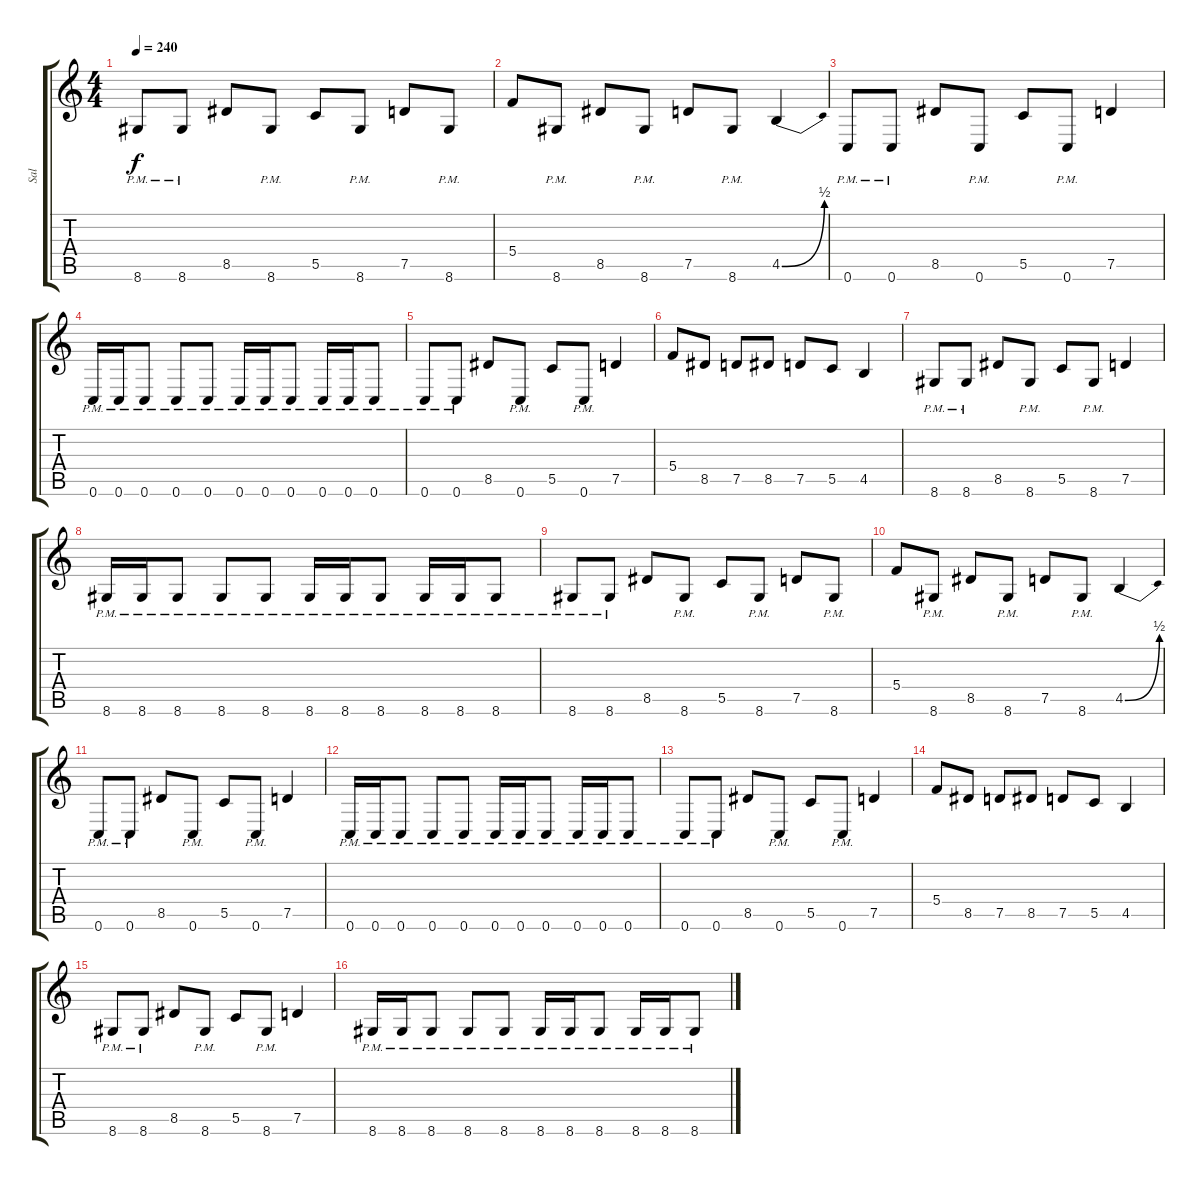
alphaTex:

\track ("Sal" "Sal") {instrument distortionguitar}
\staff {score tabs}
\tuning (D4 A3 F3 C3 G2 C2) {hide}
\ts (4 4)
\tempo 240
\clef g2
\ks c
8.6{pm}.8{dy f} 8.6{pm}.8 8.5.8 8.6{pm}.8 5.5.8 8.6{pm}.8 7.5.8 8.6{pm}.8 |
5.4.8 8.6{pm}.8 8.5.8 8.6{pm}.8 7.5.8 8.6{pm}.8 4.5{be (bend 0 0 60 2)}.4 |
0.6{pm}.8 0.6{pm}.8 8.5.8 0.6{pm}.8 5.5.8 0.6{pm}.8 7.5.4 |
0.6{pm}.16 0.6{pm}.16 0.6{pm}.8 0.6{pm}.8 0.6{pm}.8 0.6{pm}.16 0.6{pm}.16 0.6{pm}.8 0.6{pm}.16 0.6{pm}.16 0.6{pm}.8 |
0.6{pm}.8 0.6{pm}.8 8.5.8 0.6{pm}.8 5.5.8 0.6{pm}.8 7.5.4 |
5.4.8 8.5.8 7.5.8 8.5.8 7.5.8 5.5.8 4.5.4 |
8.6{pm}.8 8.6{pm}.8 8.5.8 8.6{pm}.8 5.5.8 8.6{pm}.8 7.5.4 |
8.6{pm}.16 8.6{pm}.16 8.6{pm}.8 8.6{pm}.8 8.6{pm}.8 8.6{pm}.16 8.6{pm}.16 8.6{pm}.8 8.6{pm}.16 8.6{pm}.16 8.6{pm}.8 |
8.6{pm}.8 8.6{pm}.8 8.5.8 8.6{pm}.8 5.5.8 8.6{pm}.8 7.5.8 8.6{pm}.8 |
5.4.8 8.6{pm}.8 8.5.8 8.6{pm}.8 7.5.8 8.6{pm}.8 4.5{be (bend 0 0 60 2)}.4 |
0.6{pm}.8 0.6{pm}.8 8.5.8 0.6{pm}.8 5.5.8 0.6{pm}.8 7.5.4 |
0.6{pm}.16 0.6{pm}.16 0.6{pm}.8 0.6{pm}.8 0.6{pm}.8 0.6{pm}.16 0.6{pm}.16 0.6{pm}.8 0.6{pm}.16 0.6{pm}.16 0.6{pm}.8 |
0.6{pm}.8 0.6{pm}.8 8.5.8 0.6{pm}.8 5.5.8 0.6{pm}.8 7.5.4 |
5.4.8 8.5.8 7.5.8 8.5.8 7.5.8 5.5.8 4.5.4 |
8.6{pm}.8 8.6{pm}.8 8.5.8 8.6{pm}.8 5.5.8 8.6{pm}.8 7.5.4 |
8.6{pm}.16 8.6{pm}.16 8.6{pm}.8 8.6{pm}.8 8.6{pm}.8 8.6{pm}.16 8.6{pm}.16 8.6{pm}.8 8.6{pm}.16 8.6{pm}.16 8.6{pm}.8
